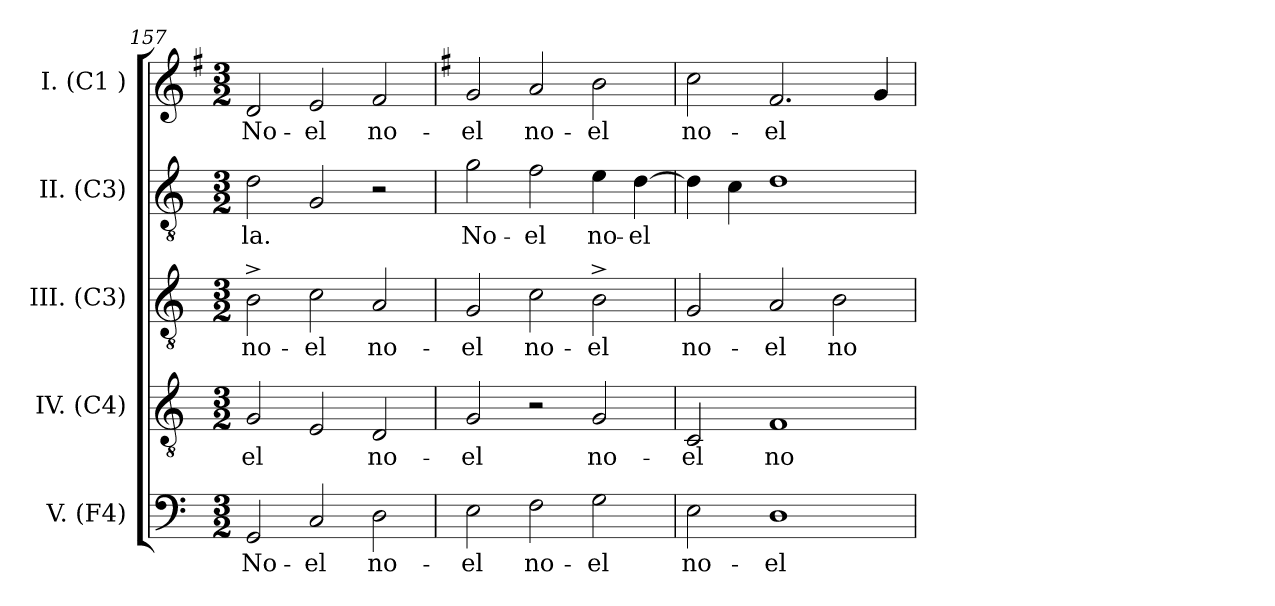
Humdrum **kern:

**kern	**text	**kern	**text	**kern	**text	**kern	**text	**kern	**text
*part5	*part5	*part4	*part4	*part3	*part3	*part2	*part2	*part1	*part1
*staff5	*staff5	*staff4	*staff4	*staff3	*staff3	*staff2	*staff2	*staff1	*staff1
*I"V. (F4)	*	*I"IV. (C4)	*	*I"III. (C3)	*	*I"II. (C3)	*	*I"I. (C1 )	*
*I'V.	*	*I'IV.	*	*I'III.	*	*I'II.	*	*I'I.	*
*clefF4	*	*clefGv2	*	*clefGv2	*	*clefGv2	*	*clefG2	*
*k[]	*	*k[]	*	*	*	*k[]	*	*k[f#]	*
*C:	*	*C:	*	*	*	*C:	*	*G:	*
*M3/2	*	*M3/2	*	*M3/2	*	*M3/2	*	*M3/2	*
=157	=157	=157	=157	=157	=157	=157	=157	=157	=157
!	!LO:LY:b:cj	!	!LO:LY:b:cj	!	!LO:LY:b:cj	!	!LO:LY:b:cj	!	!LO:LY:b:cj
2GG/	-No-	2G/	-el	2B^<\	no-	2d\	-la.	2d/	No-
!	!LO:LY:b:cj	!	!	!	!LO:LY:b:cj	!	!	!	!LO:LY:b:cj
2C/	-el	2E/	.	2c\	-el	2G/	.	2e/	-el
!	!LO:LY:b:cj	!	!LO:LY:b:cj	!	!LO:LY:b:cj	!	!	!	!LO:LY:b:cj
2D\	no-	2D/	no-	2A/	no-	2r	.	2f#/	no-
=158	=158	=158	=158	=158	=158	=158	=158	=158	=158
*	*	*	*	*	*	*	*	*k[f#]	*
*	*	*	*	*	*	*	*	*G:	*
!	!LO:LY:b:cj	!	!LO:LY:b:cj	!	!LO:LY:b:cj	!	!LO:LY:b:cj	!	!LO:LY:b:cj
2E\	-el	2G/	-el	2G/	-el	2g\	No-	2g/	-el
!	!LO:LY:b:cj	!	!	!	!LO:LY:b:cj	!	!LO:LY:b:cj	!	!LO:LY:b:cj
2F\	no-	2r	.	2c\	no-	2f\	-el	2a/	no-
!	!LO:LY:b:cj	!	!LO:LY:b:cj	!	!LO:LY:b:cj	!	!LO:LY:b:cj	!	!LO:LY:b:cj
2G\	-el	2G/	no-	2B^<\	-el	4e\	no-	2b\	-el
!	!	!	!	!	!	!	!LO:LY:b:cj	!	!
.	.	.	.	.	.	[>4d\	-el	.	.
=159	=159	=159	=159	=159	=159	=159	=159	=159	=159
!	!LO:LY:b:cj	!	!LO:LY:b:cj	!	!LO:LY:b:cj	!	!	!	!LO:LY:b:cj
2E\	no-	2C/	-el	2G/	no-	4d\]	.	2cc\	no-
.	.	.	.	.	.	4c\	.	.	.
!	!LO:LY:b:cj	!	!LO:LY:b:cj	!	!LO:LY:b:cj	!	!	!	!LO:LY:b:cj
1D	-el	1F	no-	2A/	-el	1d	.	2.f#/	-el
!	!	!	!	!	!LO:LY:b:cj	!	!	!	!
.	.	.	.	2B\	no-	.	.	.	.
.	.	.	.	.	.	.	.	4g/	.
=	=	=	=	=	=	=	=	=	=
*-	*-	*-	*-	*-	*-	*-	*-	*-	*-
